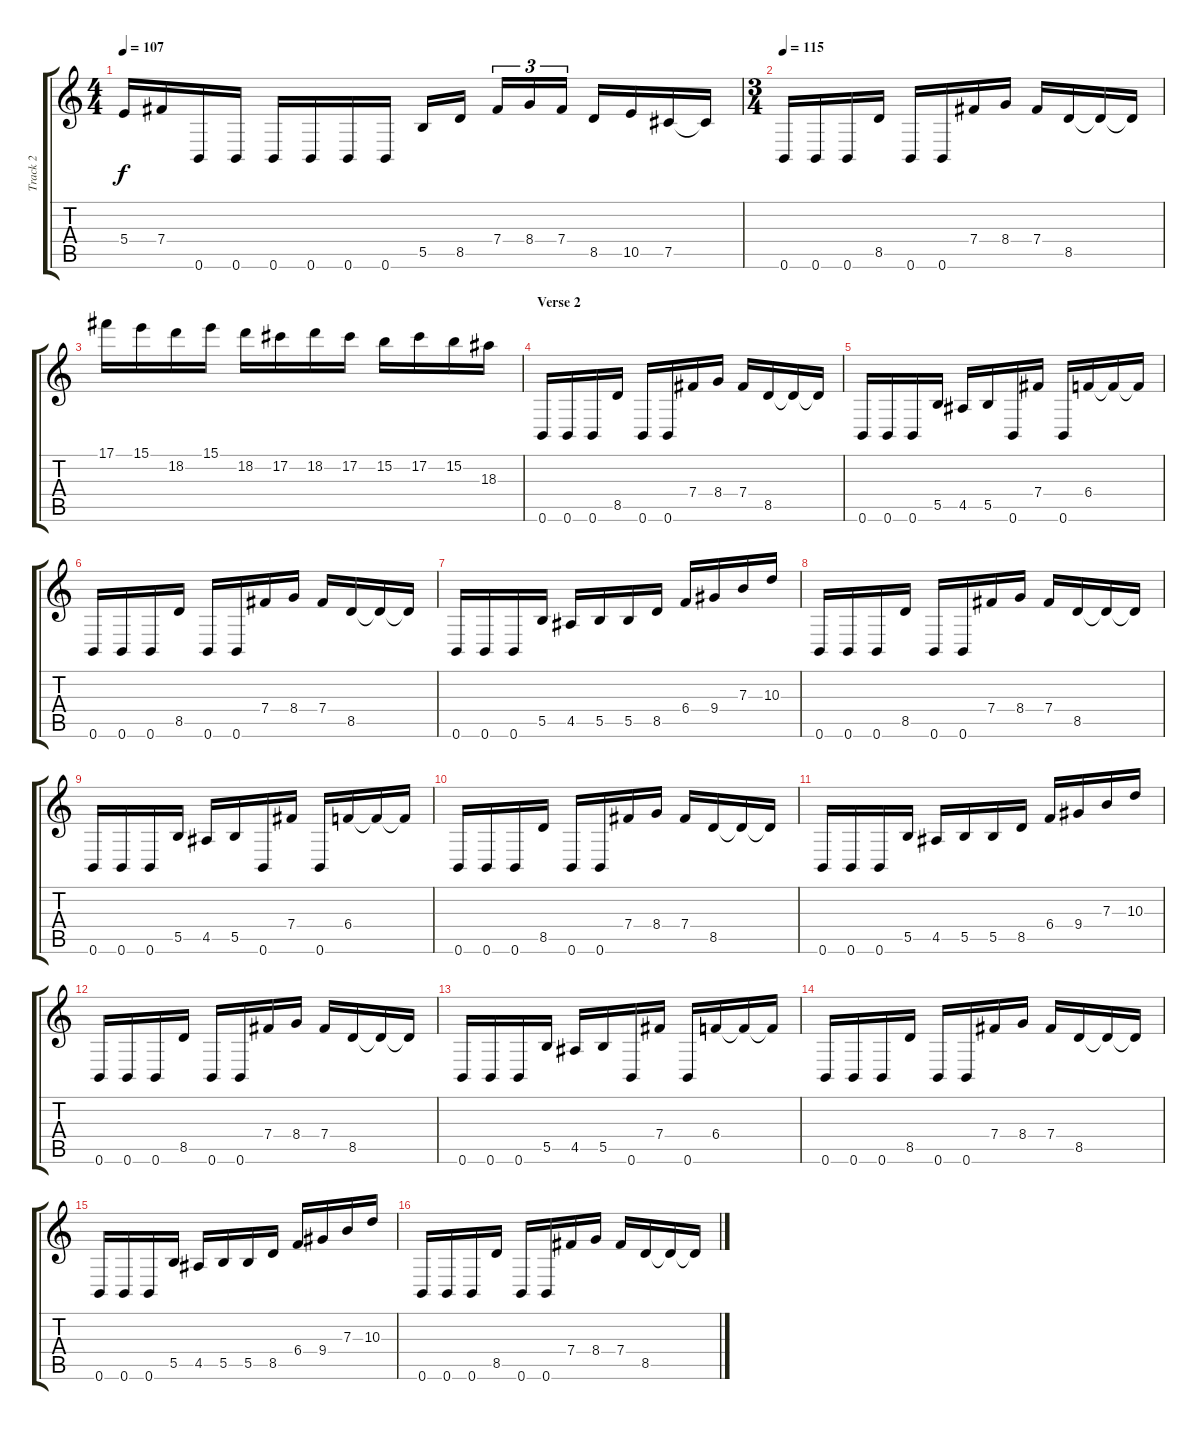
\track ("Track 2" "Track 2") {instrument distortionguitar}
\staff {score tabs}
\tuning (Db4 Ab3 E3 B2 Gb2 B1) {hide}
\ts (4 4)
\tempo 107
\clef g2
\ks c
5.4.16{dy f} 7.4.16 0.6.16 0.6.16 0.6.16 0.6.16 0.6.16 0.6.16 5.5.16 8.5.16 7.4.16{tu (3 2)} 8.4.16{tu (3 2)} 7.4.16{tu (3 2)} 8.5.16 10.5.16 7.5.16 7.5{t}.16 |
\ts (3 4)
\tempo 115
0.6.16 0.6.16 0.6.16 8.5.16 0.6.16 0.6.16 7.4.16 8.4.16 7.4.16 8.5.16 8.5{t}.16 8.5{t}.16 |
17.1.16 15.1.16 18.2.16 15.1.16 18.2.16 17.2.16 18.2.16 17.2.16 15.2.16 17.2.16 15.2.16 18.3.16 |
\section ("" "Verse 2")
0.6.16 0.6.16 0.6.16 8.5.16 0.6.16 0.6.16 7.4.16 8.4.16 7.4.16 8.5.16 8.5{t}.16 8.5{t}.16 |
0.6.16 0.6.16 0.6.16 5.5.16 4.5.16 5.5.16 0.6.16 7.4.16 0.6.16 6.4.16 6.4{t}.16 6.4{t}.16 |
0.6.16 0.6.16 0.6.16 8.5.16 0.6.16 0.6.16 7.4.16 8.4.16 7.4.16 8.5.16 8.5{t}.16 8.5{t}.16 |
0.6.16 0.6.16 0.6.16 5.5.16 4.5.16 5.5.16 5.5.16 8.5.16 6.4.16 9.4.16 7.3.16 10.3.16 |
0.6.16 0.6.16 0.6.16 8.5.16 0.6.16 0.6.16 7.4.16 8.4.16 7.4.16 8.5.16 8.5{t}.16 8.5{t}.16 |
0.6.16 0.6.16 0.6.16 5.5.16 4.5.16 5.5.16 0.6.16 7.4.16 0.6.16 6.4.16 6.4{t}.16 6.4{t}.16 |
0.6.16 0.6.16 0.6.16 8.5.16 0.6.16 0.6.16 7.4.16 8.4.16 7.4.16 8.5.16 8.5{t}.16 8.5{t}.16 |
0.6.16 0.6.16 0.6.16 5.5.16 4.5.16 5.5.16 5.5.16 8.5.16 6.4.16 9.4.16 7.3.16 10.3.16 |
0.6.16 0.6.16 0.6.16 8.5.16 0.6.16 0.6.16 7.4.16 8.4.16 7.4.16 8.5.16 8.5{t}.16 8.5{t}.16 |
0.6.16 0.6.16 0.6.16 5.5.16 4.5.16 5.5.16 0.6.16 7.4.16 0.6.16 6.4.16 6.4{t}.16 6.4{t}.16 |
0.6.16 0.6.16 0.6.16 8.5.16 0.6.16 0.6.16 7.4.16 8.4.16 7.4.16 8.5.16 8.5{t}.16 8.5{t}.16 |
0.6.16 0.6.16 0.6.16 5.5.16 4.5.16 5.5.16 5.5.16 8.5.16 6.4.16 9.4.16 7.3.16 10.3.16 |
0.6.16 0.6.16 0.6.16 8.5.16 0.6.16 0.6.16 7.4.16 8.4.16 7.4.16 8.5.16 8.5{t}.16 8.5{t}.16
